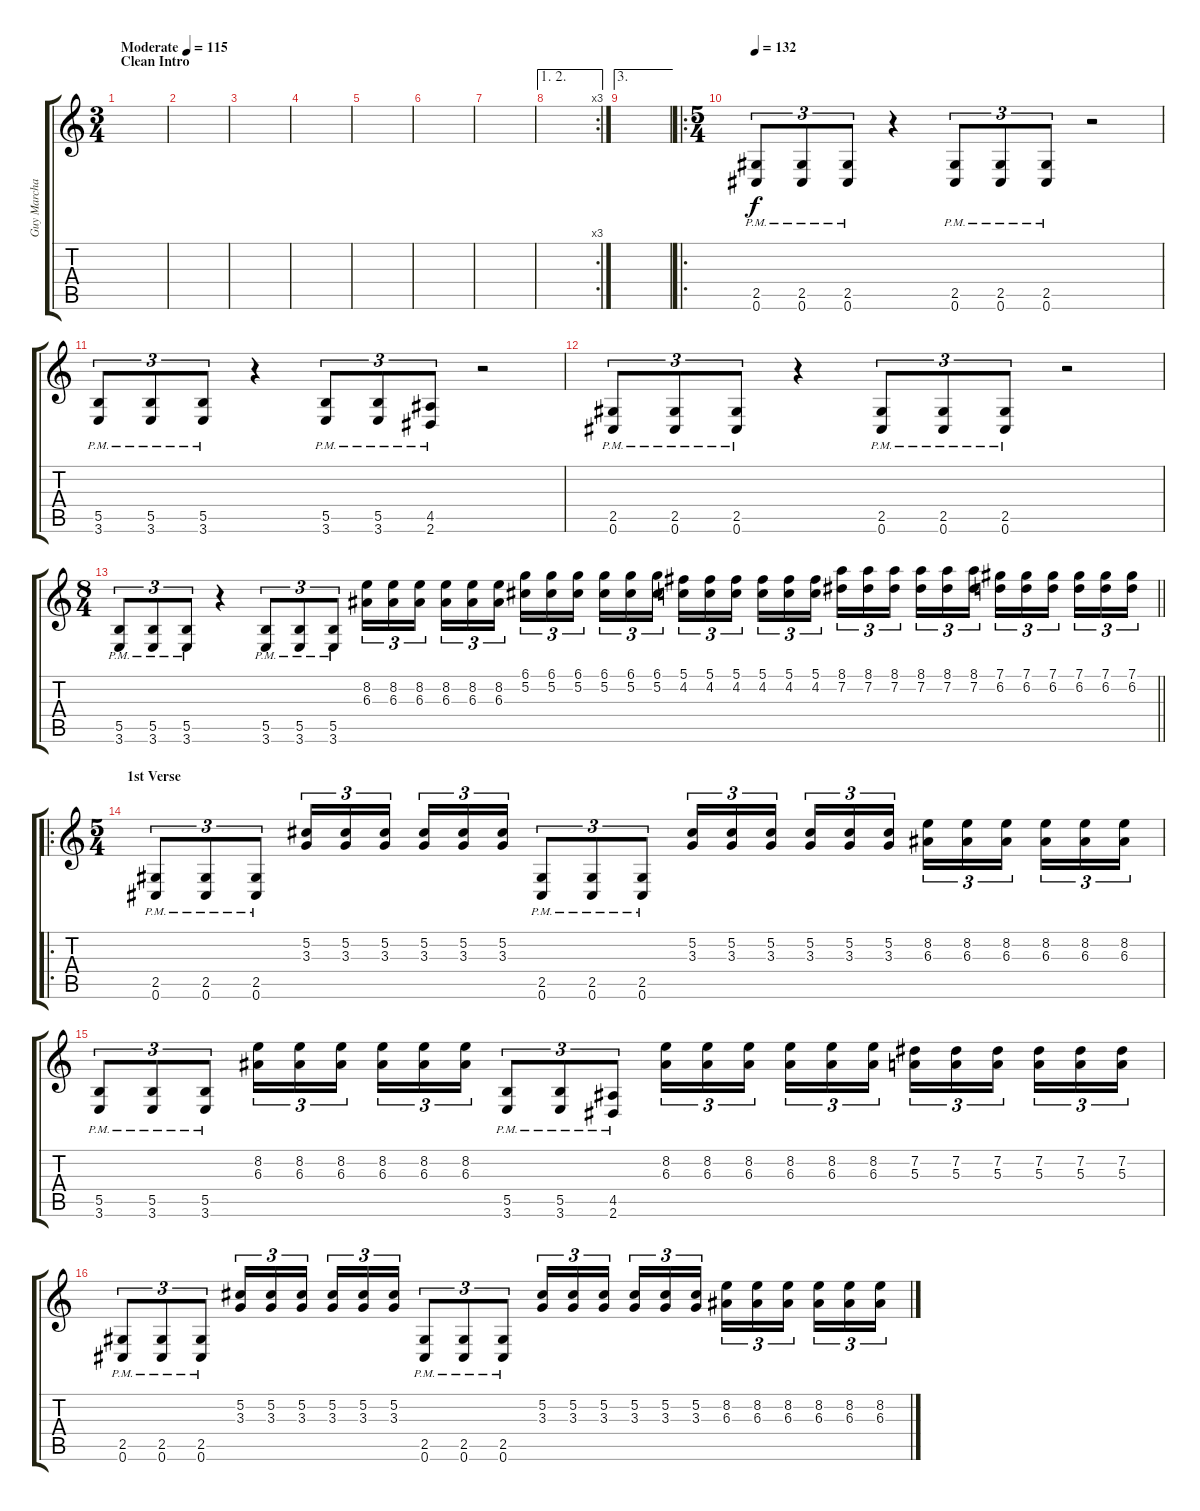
\track ("Guy Marchais" "Guy Marcha") {instrument distortionguitar}
\staff {score tabs}
\tuning (Db4 Ab3 E3 B2 Gb2 Db2) {hide}
\ts (3 4)
\section ("" "Clean Intro")
\tempo (115 "Moderate")
\clef g2
\ks c
|
|
|
|
|
|
|
\ae (1 2)
\rc 3
|
\ae 3
|
\ro
\ts (5 4)
\tempo 132
(2.5{pm} 0.6{pm}).8{tu (3 2)} (2.5{pm} 0.6{pm}).8{tu (3 2)} (2.5{pm} 0.6{pm}).8{tu (3 2)} r.4 (2.5{pm} 0.6{pm}).8{tu (3 2)} (2.5{pm} 0.6{pm}).8{tu (3 2)} (2.5{pm} 0.6{pm}).8{tu (3 2)} r.2 |
(5.5{pm} 3.6{pm}).8{tu (3 2)} (5.5{pm} 3.6{pm}).8{tu (3 2)} (5.5{pm} 3.6{pm}).8{tu (3 2)} r.4 (5.5{pm} 3.6{pm}).8{tu (3 2)} (5.5{pm} 3.6{pm}).8{tu (3 2)} (4.5{pm} 2.6{pm}).8{tu (3 2)} r.2 |
(2.5{pm} 0.6{pm}).8{tu (3 2)} (2.5{pm} 0.6{pm}).8{tu (3 2)} (2.5{pm} 0.6{pm}).8{tu (3 2)} r.4 (2.5{pm} 0.6{pm}).8{tu (3 2)} (2.5{pm} 0.6{pm}).8{tu (3 2)} (2.5{pm} 0.6{pm}).8{tu (3 2)} r.2 |
\ts (8 4)
\barLineRight lightlight
(5.5{pm} 3.6{pm}).8{tu (3 2)} (5.5{pm} 3.6{pm}).8{tu (3 2)} (5.5{pm} 3.6{pm}).8{tu (3 2)} r.4 (5.5{pm} 3.6{pm}).8{tu (3 2)} (5.5{pm} 3.6{pm}).8{tu (3 2)} (5.5{pm} 3.6{pm}).8{tu (3 2)} (8.2 6.3).16{tu (3 2)} (8.2 6.3).16{tu (3 2)} (8.2 6.3).16{tu (3 2) beam splitsecondary} (8.2 6.3).16{tu (3 2)} (8.2 6.3).16{tu (3 2)} (8.2 6.3).16{tu (3 2)} (6.1 5.2).16{tu (3 2)} (6.1 5.2).16{tu (3 2)} (6.1 5.2).16{tu (3 2) beam splitsecondary} (6.1 5.2).16{tu (3 2)} (6.1 5.2).16{tu (3 2)} (6.1 5.2).16{tu (3 2)} (5.1 4.2).16{tu (3 2)} (5.1 4.2).16{tu (3 2)} (5.1 4.2).16{tu (3 2) beam splitsecondary} (5.1 4.2).16{tu (3 2)} (5.1 4.2).16{tu (3 2)} (5.1 4.2).16{tu (3 2)} (8.1 7.2).16{tu (3 2)} (8.1 7.2).16{tu (3 2)} (8.1 7.2).16{tu (3 2) beam splitsecondary} (8.1 7.2).16{tu (3 2)} (8.1 7.2).16{tu (3 2)} (8.1 7.2).16{tu (3 2)} (7.1 6.2).16{tu (3 2)} (7.1 6.2).16{tu (3 2)} (7.1 6.2).16{tu (3 2) beam splitsecondary} (7.1 6.2).16{tu (3 2)} (7.1 6.2).16{tu (3 2)} (7.1 6.2).16{tu (3 2)} |
\ro
\ts (5 4)
\section ("" "1st Verse")
(2.5{pm} 0.6{pm}).8{tu (3 2)} (2.5{pm} 0.6{pm}).8{tu (3 2)} (2.5{pm} 0.6{pm}).8{tu (3 2)} (5.2 3.3).16{tu (3 2)} (5.2 3.3).16{tu (3 2)} (5.2 3.3).16{tu (3 2) beam splitsecondary} (5.2 3.3).16{tu (3 2)} (5.2 3.3).16{tu (3 2)} (5.2 3.3).16{tu (3 2)} (2.5{pm} 0.6{pm}).8{tu (3 2)} (2.5{pm} 0.6{pm}).8{tu (3 2)} (2.5{pm} 0.6{pm}).8{tu (3 2)} (5.2 3.3).16{tu (3 2)} (5.2 3.3).16{tu (3 2)} (5.2 3.3).16{tu (3 2) beam splitsecondary} (5.2 3.3).16{tu (3 2)} (5.2 3.3).16{tu (3 2)} (5.2 3.3).16{tu (3 2)} (8.2 6.3).16{tu (3 2)} (8.2 6.3).16{tu (3 2)} (8.2 6.3).16{tu (3 2) beam splitsecondary} (8.2 6.3).16{tu (3 2)} (8.2 6.3).16{tu (3 2)} (8.2 6.3).16{tu (3 2)} |
(5.5{pm} 3.6{pm}).8{tu (3 2)} (5.5{pm} 3.6{pm}).8{tu (3 2)} (5.5{pm} 3.6{pm}).8{tu (3 2)} (8.2 6.3).16{tu (3 2)} (8.2 6.3).16{tu (3 2)} (8.2 6.3).16{tu (3 2) beam splitsecondary} (8.2 6.3).16{tu (3 2)} (8.2 6.3).16{tu (3 2)} (8.2 6.3).16{tu (3 2)} (5.5{pm} 3.6{pm}).8{tu (3 2)} (5.5{pm} 3.6{pm}).8{tu (3 2)} (4.5{pm} 2.6{pm}).8{tu (3 2)} (8.2 6.3).16{tu (3 2)} (8.2 6.3).16{tu (3 2)} (8.2 6.3).16{tu (3 2) beam splitsecondary} (8.2 6.3).16{tu (3 2)} (8.2 6.3).16{tu (3 2)} (8.2 6.3).16{tu (3 2)} (7.2 5.3).16{tu (3 2)} (7.2 5.3).16{tu (3 2)} (7.2 5.3).16{tu (3 2) beam splitsecondary} (7.2 5.3).16{tu (3 2)} (7.2 5.3).16{tu (3 2)} (7.2 5.3).16{tu (3 2)} |
(2.5{pm} 0.6{pm}).8{tu (3 2)} (2.5{pm} 0.6{pm}).8{tu (3 2)} (2.5{pm} 0.6{pm}).8{tu (3 2)} (5.2 3.3).16{tu (3 2)} (5.2 3.3).16{tu (3 2)} (5.2 3.3).16{tu (3 2) beam splitsecondary} (5.2 3.3).16{tu (3 2)} (5.2 3.3).16{tu (3 2)} (5.2 3.3).16{tu (3 2)} (2.5{pm} 0.6{pm}).8{tu (3 2)} (2.5{pm} 0.6{pm}).8{tu (3 2)} (2.5{pm} 0.6{pm}).8{tu (3 2)} (5.2 3.3).16{tu (3 2)} (5.2 3.3).16{tu (3 2)} (5.2 3.3).16{tu (3 2) beam splitsecondary} (5.2 3.3).16{tu (3 2)} (5.2 3.3).16{tu (3 2)} (5.2 3.3).16{tu (3 2)} (8.2 6.3).16{tu (3 2)} (8.2 6.3).16{tu (3 2)} (8.2 6.3).16{tu (3 2) beam splitsecondary} (8.2 6.3).16{tu (3 2)} (8.2 6.3).16{tu (3 2)} (8.2 6.3).16{tu (3 2)}
